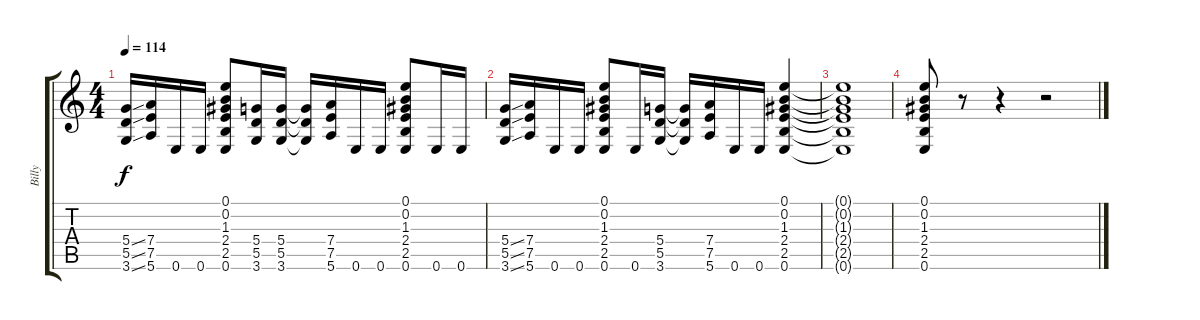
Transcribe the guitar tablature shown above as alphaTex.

\track ("Billy" "Billy") {instrument overdrivenguitar}
\staff {score tabs}
\tuning (E4 B3 G3 D3 A2 E2) {hide}
\ts (4 4)
\tempo 114
\clef g2
\ks c
(5.4{ss} 5.5{ss} 3.6{ss}).16{dy f} (7.4 7.5 5.6).16 0.6.16 0.6.16 (0.1 0.2 1.3 2.4 2.5 0.6).8 (5.4 5.5 3.6).16 (5.4 5.5 3.6).16 (5.4{t} 5.5{t} 3.6{t}).16 (7.4 7.5 5.6).16 0.6.16 0.6.16 (0.1 0.2 1.3 2.4 2.5 0.6).8 0.6.16 0.6.16 |
(5.4{ss} 5.5{ss} 3.6{ss}).16 (7.4 7.5 5.6).16 0.6.16 0.6.16 (0.1 0.2 1.3 2.4 2.5 0.6).8 0.6.16 (5.4 5.5 3.6).16 (5.4{t} 5.5{t} 3.6{t}).16 (7.4 7.5 5.6).16 0.6.16 0.6.16 (0.1 0.2 1.3 2.4 2.5 0.6).4 |
(0.1{t} 0.2{t} 1.3{t} 2.4{t} 2.5{t} 0.6{t}).1 |
(0.1 0.2 1.3 2.4 2.5 0.6).8 r.8 r.4 r.2
